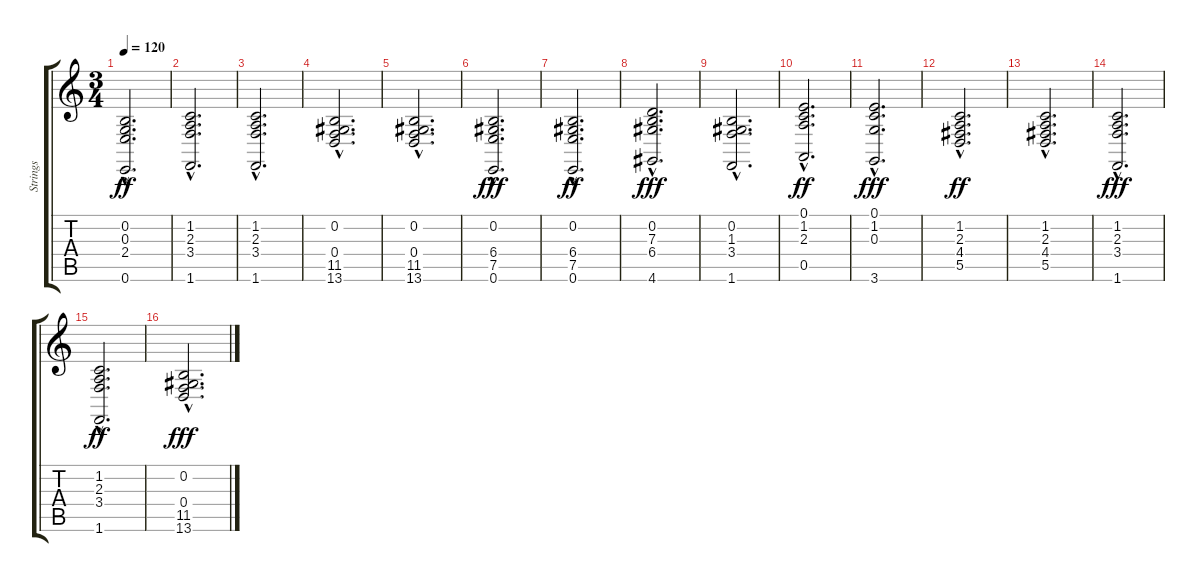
\track ("Strings" "Strings") {instrument stringensemble1}
\staff {score tabs}
\tuning (E4 B3 G3 D3 A2 E2) {hide}
\ts (3 4)
\tempo 120
\clef g2
\ks c
(0.2{hac} 0.3{hac} 2.4{hac} 0.6{hac}).2{d dy ff} |
(1.2{hac} 2.3{hac} 3.4{hac} 1.6{hac}).2{d} |
(1.2{hac} 2.3{hac} 3.4{hac} 1.6{hac}).2{d} |
(0.2{hac} 0.4{hac} 11.5{hac} 13.6{hac}).2{d} |
(0.2{hac} 0.4{hac} 11.5{hac} 13.6{hac}).2{d} |
(0.2{hac} 6.4{hac} 7.5{hac} 0.6{hac}).2{d dy fff} |
(0.2{hac} 6.4{hac} 7.5{hac} 0.6{hac}).2{d dy ff} |
(0.2{hac} 7.3{hac} 6.4{hac} 4.6{hac}).2{d dy fff} |
(0.2{hac} 1.3{hac} 3.4{hac} 1.6{hac}).2{d} |
(0.1{hac} 1.2{hac} 2.3{hac} 0.5{hac}).2{d dy ff} |
(0.1{hac} 1.2{hac} 0.3{hac} 3.6{hac}).2{d dy fff} |
(1.2{hac} 2.3{hac} 4.4{hac} 5.5{hac}).2{d dy ff} |
(1.2{hac} 2.3{hac} 4.4{hac} 5.5{hac}).2{d} |
(1.2{hac} 2.3{hac} 3.4{hac} 1.6{hac}).2{d dy fff} |
(1.2{hac} 2.3{hac} 3.4{hac} 1.6{hac}).2{d dy ff} |
(0.2{hac} 0.4{hac} 11.5{hac} 13.6{hac}).2{d dy fff}
